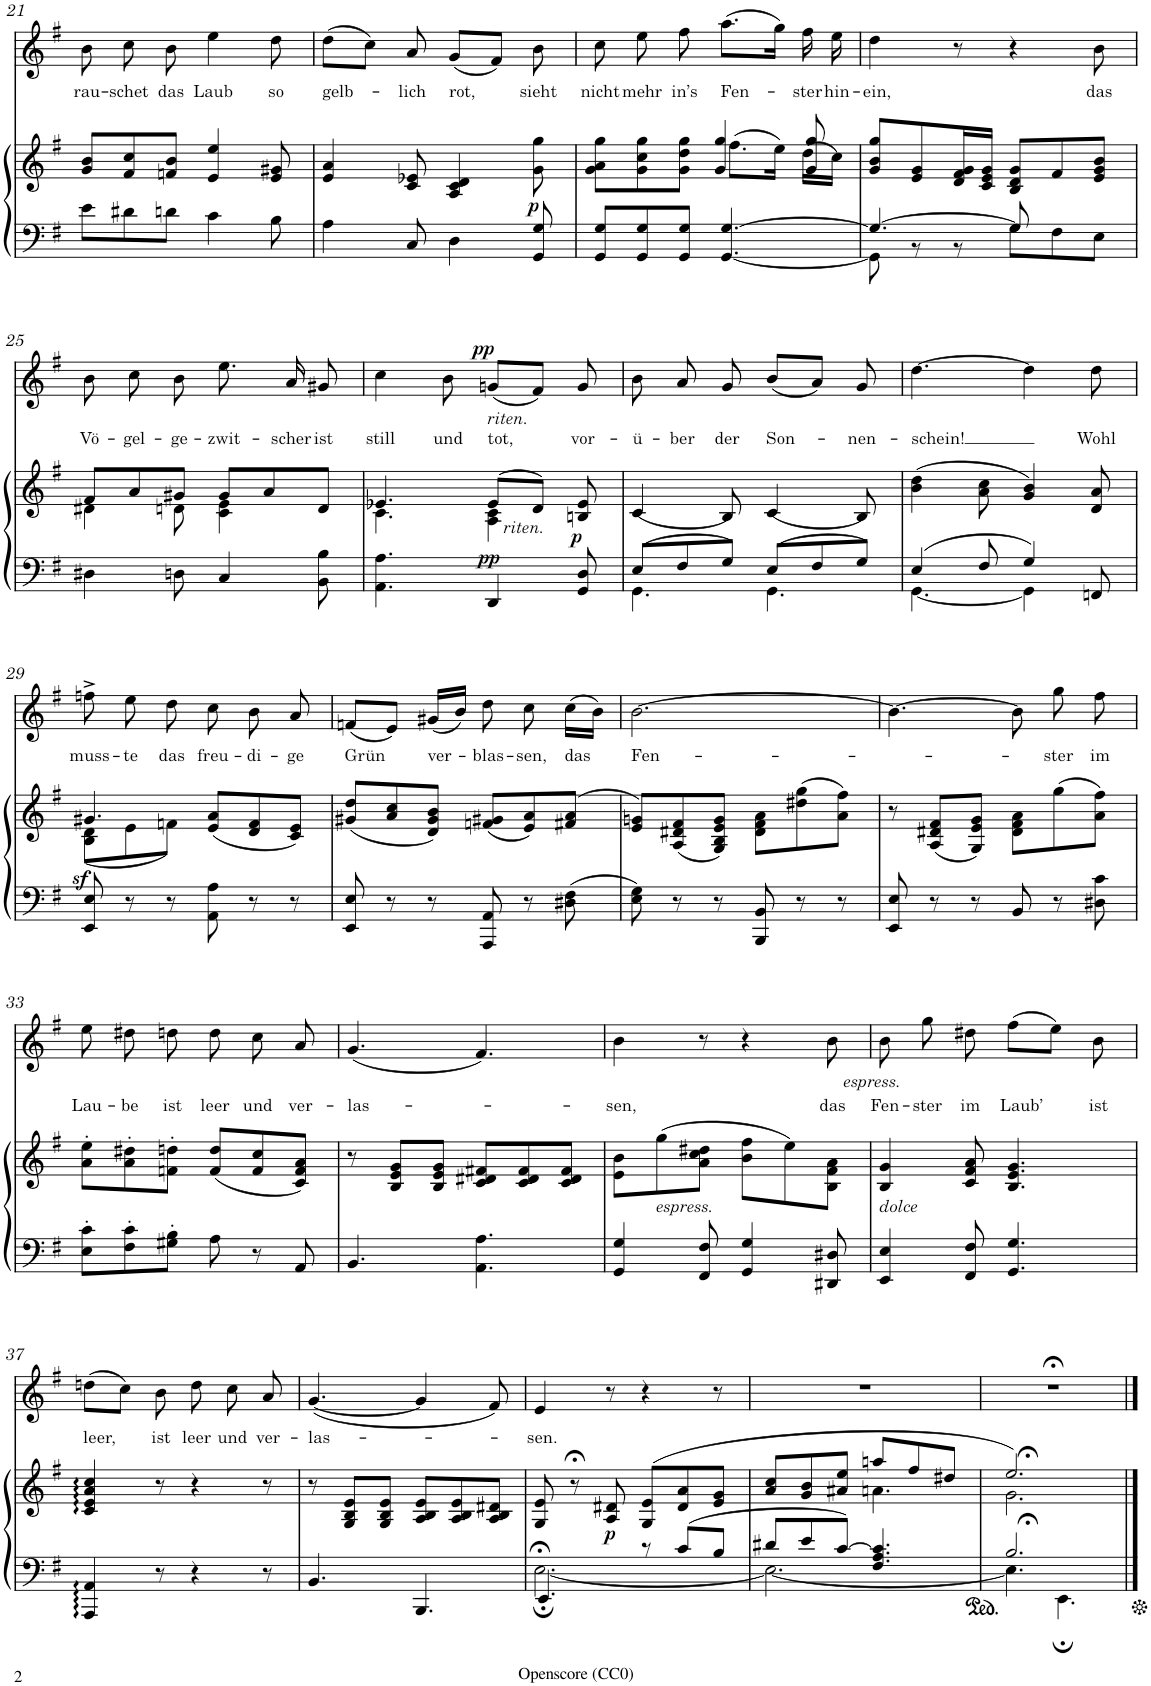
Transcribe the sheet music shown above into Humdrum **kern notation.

**kern	**kern	**dynam	**kern	**text	**dynam
*part2	*part2	*part2	*part1	*part1	*part1
*staff3	*staff2	*staff2/3	*staff1	*staff1	*staff1
*I"Piano	*	*	*I"Voice	*	*
*I'Pno	*	*	*	*	*
!!LO:PB:g=z
*clefF4	*clefG2	*	*clefG2	*	*
*k[f#]	*k[f#]	*	*k[f#]	*	*
*M6/8	*M6/8	*	*M6/8	*	*
=21	=21	=21	=21	=21	=21
!	!	!	!	!LO:LY:b	!
8e\L	8g/ 8b/L	.	8b\	rau-	.
!	!	!	!	!LO:LY:b	!
8d#X\	8f#/ 8cc/	.	8cc\	-schet	.
!	!	!	!	!LO:LY:b	!
8dn\J	8fn/ 8b/J	.	8b\	das	.
!	!	!	!	!LO:LY:b	!
4c\	4e/ 4ee/	.	4ee\	Laub	.
!	!	!	!	!LO:LY:b	!
8B\	8e/ 8g#X/	.	8dd\	so	.
=22	=22	=22	=22	=22	=22
!	!	!	!	!LO:LY:b	!
4A\	4e/ 4a/	.	(8dd\L	gelb-	.
.	.	.	8cc\J)	.	.
!	!	!	!	!LO:LY:b	!
8C/	8c/ 8e-X/	.	8a/	-lich	.
!	!	!	!	!LO:LY:b	!
4D\	4A/ 4c/ 4d/	.	(8g/L	rot,	.
.	.	.	8f#/J)	.	.
!	!	!LO:DY:b	!	!LO:LY:b	!
8GG/ 8G/	8g\ 8gg\	p	8b\	sieht	.
=23	=23	=23	=23	=23	=23
*	*^	*	*	*	*
!	!	!	!	!	!LO:LY:b	!
8GG/ 8G/L	8g\ 8a\ 8gg\L	4.ryy	.	8cc\	nicht	.
!	!	!	!	!	!LO:LY:b	!
8GG/ 8G/	8g\ 8cc\ 8gg\	.	.	8ee\	mehr	.
!	!	!	!	!	!LO:LY:b	!
8GG/ 8G/J	8g\ 8dd\ 8gg\J	.	.	8ff#\	in’s	.
!	!	!	!	!	!LO:LY:b	!
[<4.GG/ [4.G/	4g/ 4gg/	(>8.ff#\L	.	(8.aa\L	Fen-	.
.	.	16ee\Jk)	.	16gg\Jk)	.	.
!	!	!	!	!	!LO:LY:b	!
.	8g/ 8gg/	(>16dd\LL	.	16ff#\	-ster	.
!	!	!	!	!	!LO:LY:b	!
.	.	16cc\JJ)	.	16ee\	hin-	.
=24	=24	=24	=24	=24	=24	=24
*^	*	*	*	*	*	*
!	!	!	!	!	!	!LO:LY:b	!
*	*	*v	*v	*	*	*	*
4.G/_	8GG\]	8g/ 8b/ 8gg/L	.	4dd\	-ein,	.
.	8r	8e/ 8g/	.	.	.	.
.	8r	16d/ 16f#/ 16g/L	.	8r	.	.
.	.	16c/ 16e/ 16g/JJ	.	.	.	.
8G/]	8G\L	8B/ 8d/ 8g/L	.	4r	.	.
4ryy	8F#\	8f#/	.	.	.	.
!	!	!	!	!	!LO:LY:b	!
.	8E\J	8e/ 8g/ 8b/J	.	8b\	das	.
!!LO:LB:g=z
=25	=25	=25	=25	=25	=25	=25
*	*	*^	*	*	*	*
!	!	!	!	!	!	!LO:LY:b	!
*v	*v	*	*	*	*	*	*
4D#X\	8f#/L	4d#X\	.	8b\	Vö-	.
!	!	!	!	!	!LO:LY:b	!
.	8a/	.	.	8cc\	-gel-	.
!	!	!	!	!	!LO:LY:b	!
8Dn\	8g#X/J	8dn\	.	8b\	-ge-	.
!	!	!	!	!	!LO:LY:b	!
4C/	8g#/L	4c\ 4e\	.	8.ee\	-zwit-	.
.	8a/	.	.	.	.	.
!	!	!	!	!	!LO:LY:b	!
.	.	.	.	16a/	-scher	.
!	!	!	!	!	!LO:LY:b	!
8BB\ 8B\	8d/J	8ryy	.	8g#X/	ist	.
=26	=26	=26	=26	=26	=26	=26
!	!	!	!	!	!LO:LY:b	!
4.AA\ 4.A\	4.e-X/	4.c\	.	4cc\	still	.
!	!	!	!	!	!LO:LY:b	!
.	.	.	.	8b\	und	.
!	!	!	!	!LO:TX:b:i:t=riten.	!	!
!	!LO:TX:b:i:t=riten.	!	!	!	!	!
!	!	!	!LO:DY:b	!	!LO:LY:b	!LO:DY:a
4DD/	(8e-/L	4A\ 4c\	pp	(8gn/L	tot,	pp
.	8d/J)	.	.	8f#/J)	.	.
!	!	!	!LO:DY:b	!	!LO:LY:b	!
8GG/ 8D/	8Bn/ 8e-/	8ryy	p	8g/	vor-	.
=27	=27	=27	=27	=27	=27	=27
*^	*	*	*	*	*	*
!	!	!	!	!	!	!LO:LY:b	!
*	*	*v	*v	*	*	*	*
8E/L	4.GG\	(4c/	.	8b\	-ü-	.
!	!	!	!	!	!LO:LY:b	!
8F#/	.	.	.	8a/	-ber	.
!	!	!	!	!	!LO:LY:b	!
8G/J	.	8B/)	.	8g/	der	.
!	!	!	!	!	!LO:LY:b	!
8E/L	4.GG\	(4c/	.	(8b/L	Son-	.
8F#/	.	.	.	8a/J)	.	.
!	!	!	!	!	!LO:LY:b	!
8G/J	.	8B/)	.	8g/	-nen-	.
=28	=28	=28	=28	=28	=28	=28
!	!	!	!	!	!LO:LY:b	!
4E/	[4.GG\	(4b\ 4dd\	.	[4.dd\	-schein!	.
8F#/	.	8a\ 8cc\	.	.	.	.
4G/	4GG\]	4g/ 4b/)	.	4dd\]	.	.
!	!	!	!	!	!LO:LY:b	!
8FFn/	8ryy	8d/ 8a/	.	8dd\	Wohl	.
!!LO:LB:g=z
=29	=29	=29	=29	=29	=29	=29
*	*	*^	*	*	*	*
!	!	!	!	!	!	!LO:LY:b	!
*v	*v	*	*	*	*	*	*
8EE/z> 8E/z>	4.g#X/	(8B\ 8d\L	.	8ffn^\	muss-	.
!	!	!	!	!	!LO:LY:b	!
8r	.	8e\	.	8ee\	-te	.
!	!	!	!	!	!LO:LY:b	!
8r	.	8fn\J)	.	8dd\	das	.
!	!	!	!	!	!LO:LY:b	!
8AA\ 8A\	(8e/ 8a/L	4.ryy	.	8cc\	freu-	.
!	!	!	!	!	!LO:LY:b	!
8r	8d/ 8f/	.	.	8b\	-di-	.
!	!	!	!	!	!LO:LY:b	!
8r	8c/ 8e/J)	.	.	8a/	-ge	.
*	*v	*v	*	*	*	*
=30	=30	=30	=30	=30	=30
!	!	!	!	!LO:LY:b	!
8EE/ 8E/	(8g#X/ 8dd/L	.	(8fn/L	Grün	.
8r	8a/ 8cc/	.	8e/J)	.	.
!	!	!	!	!LO:LY:b	!
8r	8d/ 8g#/ 8b/J)	.	(16g#X/LL	ver-	.
.	.	.	16b/JJ)	.	.
!	!	!	!	!LO:LY:b	!
8AAA/ 8AA/	(8fn/ 8g#X/L	.	8dd\	-blas-	.
!	!	!	!	!LO:LY:b	!
8r	8e/ 8a/)	.	8cc\	-sen,	.
!	!	!	!	!LO:LY:b	!
8D#X\ 8F#\	(>8f#X/ 8a/J	.	(16cc\LL	das	.
.	.	.	16b\JJ)	.	.
=31	=31	=31	=31	=31	=31
!	!	!	!	!LO:LY:b	!
8E\ 8G\	8e/ 8gn/L)	.	[2.b\	Fen-	.
8r	(8A/ 8d#X/ 8f#/	.	.	.	.
8r	8G/ 8B/ 8e/ 8g/J)	.	.	.	.
8BBB/ 8BB/	8d#\ 8f#\ 8a\L	.	.	.	.
8r	(8dd#X\ 8gg\	.	.	.	.
8r	8a\ 8ff#\J)	.	.	.	.
=32	=32	=32	=32	=32	=32
8EE/ 8E/	8r	.	4.b\_	.	.
8r	(8A/ 8d#X/ 8f#/L	.	.	.	.
8r	8G/ 8e/ 8g/J)	.	.	.	.
8BB/	8d#\ 8f#\ 8a\L	.	8b\]	.	.
!	!	!	!	!LO:LY:b	!
8r	(8gg\	.	8gg\	-ster	.
!	!	!	!	!LO:LY:b	!
8D#X\ 8c\	8a\ 8ff#\J)	.	8ff#\	im	.
!!LO:LB:g=z
=33	=33	=33	=33	=33	=33
!	!	!	!	!LO:LY:b	!
8E\' 8c\'L	8a\' 8ee\'L	.	8ee\	Lau-	.
!	!	!	!	!LO:LY:b	!
8F#\' 8c\'	8a\' 8dd#X\'	.	8dd#X\	-be	.
!	!	!	!	!LO:LY:b	!
8G#X\' 8B\'J	8fn\' 8ddn\'J	.	8ddn\	ist	.
!	!	!	!	!LO:LY:b	!
8A\	(8f/ 8dd/L	.	8dd\	leer	.
!	!	!	!	!LO:LY:b	!
8r	8f/ 8cc/	.	8cc\	und	.
!	!	!	!	!LO:LY:b	!
8AA/	8c/ 8f/ 8a/J)	.	8a/	ver-	.
=34	=34	=34	=34	=34	=34
!	!	!	!	!LO:LY:b	!
4.BB/	8r	.	(4.g/	-las-	.
.	8B/ 8e/ 8g/L	.	.	.	.
.	8B/ 8e/ 8g/J	.	.	.	.
4.AA\ 4.A\	8c/ 8d#X/ 8f#X/L	.	4.f#/)	.	.
.	8c/ 8d#/ 8f#/	.	.	.	.
.	8c/ 8d#/ 8f#/J	.	.	.	.
=35	=35	=35	=35	=35	=35
!	!	!	!	!LO:LY:b	!
4GG/ 4G/	8e\ 8b\L	.	4b\	-sen,	.
!	!LO:TX:b:i:t=espress.	!	!	!	!
.	(8gg\	.	.	.	.
8FF#/ 8F#/	8a\ 8cc\ 8dd#X\J	.	8r	.	.
4GG/ 4G/	8b\ 8ff#\L	.	4r	.	.
.	8ee\)	.	.	.	.
!	!	!	!LO:TX:b:i:t=espress.	!	!
!	!	!	!	!LO:LY:b	!
8DD#X/ 8D#X/	8B\ 8f#\ 8a\J	.	8b\	das	.
=36	=36	=36	=36	=36	=36
!	!LO:TX:b:i:t=dolce	!	!	!	!
!	!	!	!	!LO:LY:b	!
4EE/ 4E/	4B/ 4g/	.	8b\	Fen-	.
!	!	!	!	!LO:LY:b	!
.	.	.	8gg\	-ster	.
!	!	!	!	!LO:LY:b	!
8FF#/ 8F#/	8c/ 8f#/ 8a/	.	8dd#X\	im	.
!	!	!	!	!LO:LY:b	!
4.GG/ 4.G/	4.B/ 4.e/ 4.g/	.	(8ff#\L	Laub’	.
.	.	.	8ee\J)	.	.
!	!	!	!	!LO:LY:b	!
.	.	.	8b\	ist	.
!!LO:LB:g=z
=37	=37	=37	=37	=37	=37
!	!	!	!	!LO:LY:b	!
4AAA/: 4AA/:	4c/: 4e/: 4a/: 4cc/:	.	(8ddn\L	leer,	.
.	.	.	8cc\J)	.	.
!	!	!	!	!LO:LY:b	!
8r	8r	.	8b\	ist	.
!	!	!	!	!LO:LY:b	!
4r	4r	.	8dd\	leer	.
!	!	!	!	!LO:LY:b	!
.	.	.	8cc\	und	.
!	!	!	!	!LO:LY:b	!
8r	8r	.	8a/	ver-	.
=38	=38	=38	=38	=38	=38
!	!	!	!	!LO:LY:b	!
4.BB/	8r	.	([4.g/	-las-	.
.	8G/ 8B/ 8e/L	.	.	.	.
.	8G/ 8B/ 8e/J	.	.	.	.
4.BBB/	8A/ 8B/ 8e/L	.	4g/]	.	.
.	8A/ 8B/ 8e/	.	.	.	.
.	8A/ 8B/ 8d#X/J	.	8f#/)	.	.
=39	=39	=39	=39	=39	=39
*^	*	*	*	*	*
!	!	!	!	!	!LO:LY:b	!
4.EE;/	[2.E;<\	8G/ 8e/	.	4e/	-sen.	.
.	.	8r;<	.	.	.	.
!	!	!	!LO:DY:b	!	!	!
.	.	8A/ 8d#X/	p	8r	.	.
8r	.	(8G/ 8e/L	.	4r	.	.
8c/L	.	8d#/ 8a/	.	.	.	.
8B/J	.	8e/ 8g/J	.	8r	.	.
=40	=40	=40	=40	=40	=40	=40
*	*	*^	*	*	*	*
8d#X/L	2.E\_	8a/ 8cc/L	4.ryy	.	2.r	.	.
8e/	.	8g/ 8b/	.	.	.	.	.
[8c/J	.	8a#X/ 8ee/J	.	.	.	.	.
4.F#/ 4.A/ 4.c/]	.	8aan/L	4.an\	.	.	.	.
.	.	8ff#/	.	.	.	.	.
.	.	8dd#X/J	.	.	.	.	.
=41	=41	=41	=41	=41	=41	=41	=41
2.B;</	4.E\]	2.ee;</)	2.g\	.	2.r;<	.	.
.	4.EE;\	.	.	.	.	.	.
*v	*v	*	*	*	*	*	*
*	*v	*v	*	*	*	*
==	==	==	==	==	==
*-	*-	*-	*-	*-	*-
